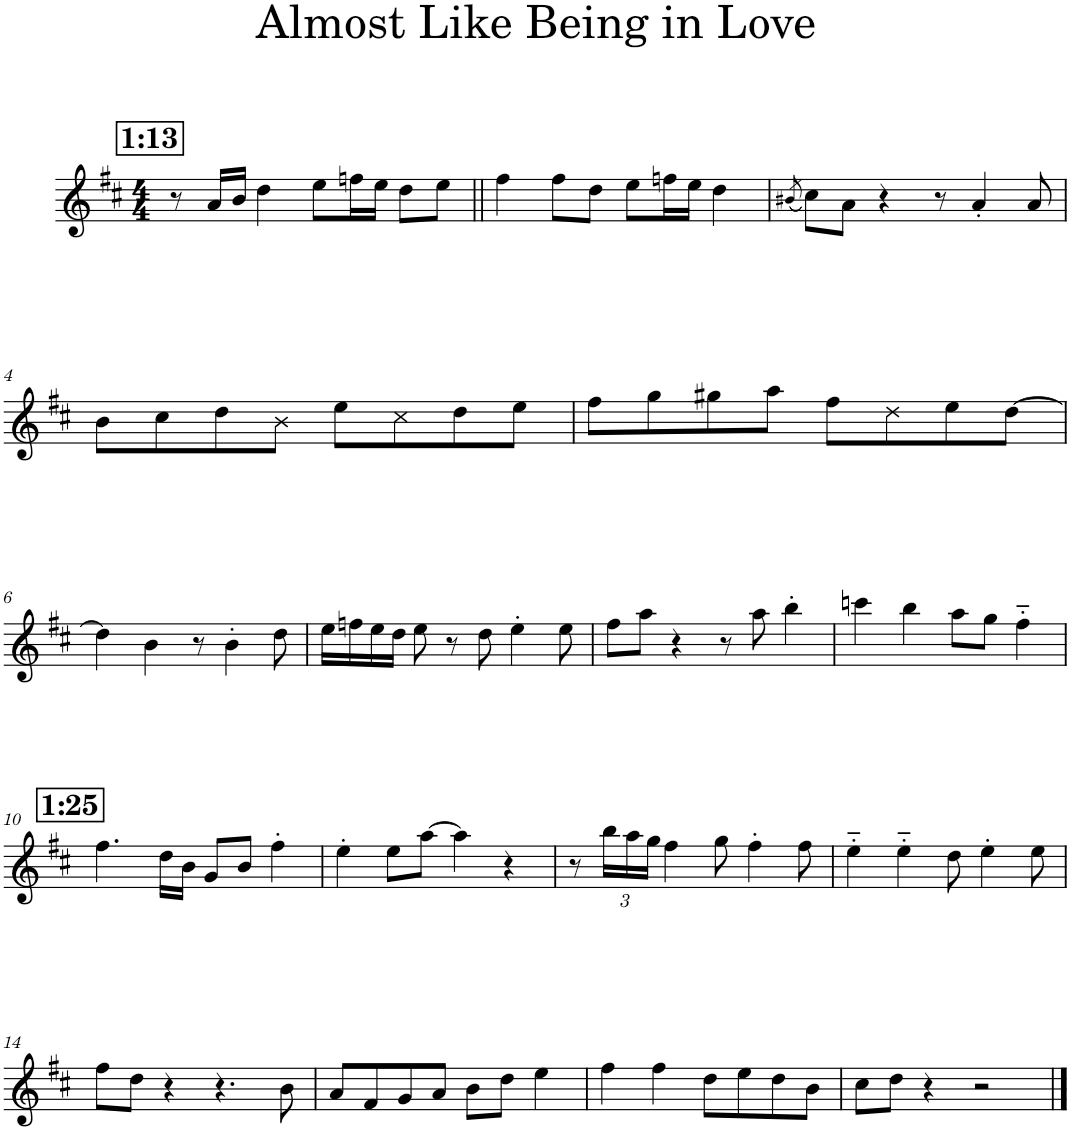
**kern
*part1
*staff1
*I"バリトン サクソフォーン
*clefG2
*Trd12c21
*k[f#c#]
*M4/4
!!LO:REH:place=s1:a:B:cj:fs=14:t=1&colon;13
=1
8r
16a/LL
16b/JJ
4dd\
8ee\L
16ffn\L
16ee\JJ
8dd\L
8ee\J
=2||
4ff#\
8ff#\L
8dd\J
8ee\L
16ffn\L
16ee\JJ
4dd\
=3
(8qb#X/
8cc#\L)
8a\J
4r
8r
4a'/
8a/
!!LO:LB:g=z
=4
8b\L
8cc#\
8dd\
8b\J
8ee\L
8cc#\
8dd\
8ee\J
=5
8ff#\L
8gg\
8gg#X\
8aa\J
8ff#\L
8dd\
8ee\
[8dd\J
!!LO:LB:g=z
=6
4dd\]
4b\
8r
4b'\
8dd\
=7
16ee\LL
16ffn\
16ee\
16dd\JJ
8ee\
8r
8dd\
4ee'\
8ee\
=8
8ff#\L
8aa\J
4r
8r
8aa\
4bb'\
=9
4cccn\
4bb\
8aa\L
8gg\J
4ff#'~\
!!LO:LB:g=z
!!LO:REH:place=s1:a:B:cj:fs=14:t=1&colon;25
=10
4.ff#\
16dd\LL
16b\JJ
8g/L
8b/J
4ff#'\
=11
4ee'\
8ee\L
[8aa\J
4aa\]
4r
=12
8r
*Xbrackettup
24bb\LL
24aa\
24gg\JJ
4ff#\
8gg\
4ff#'\
8ff#\
=13
4ee'~\
4ee'~\
8dd\
4ee'\
8ee\
!!LO:LB:g=z
=14
8ff#\L
8dd\J
4r
4.r
8b\
=15
8a/L
8f#/
8g/
8a/J
8b\L
8dd\J
4ee\
=16
4ff#\
4ff#\
8dd\L
8ee\
8dd\
8b\J
=17
8cc#\L
8dd\J
4r
2r
==
*-
